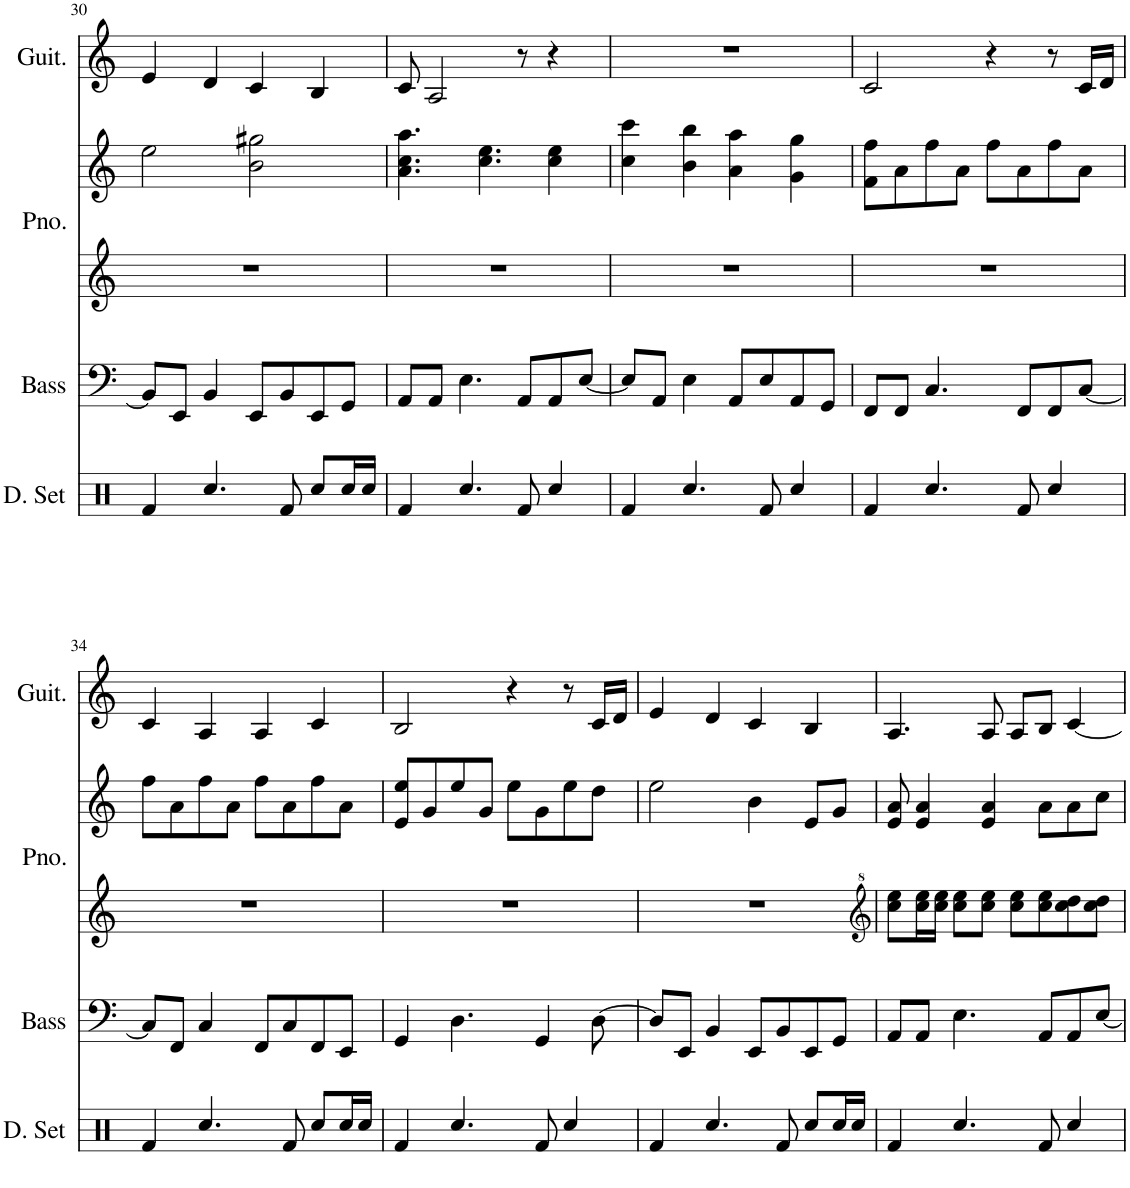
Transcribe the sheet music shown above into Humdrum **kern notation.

**kern	**kern	**kern	**kern	**kern
*part4	*part3	*part2	*part2	*part1
*staff5	*staff4	*staff3	*staff2	*staff1
*I"Drumset	*I"Acoustic Bass	*I"Piano	*	*I"Acoustic Guitar
*I'D. Set	*I'Bass	*I'Pno.	*	*I'Guit.
!!LO:PB:g=z
*clefX	*clefF4	*clefG2	*clefG2	*clefG2
*	*Trd7c12	*	*	*
*k[]	*k[]	*k[]	*k[]	*k[]
*M4/4	*M4/4	*M4/4	*M4/4	*M4/4
=30	=30	=30	=30	=30
4Rf/	8BB/L]	1r	2ee\	4e/
.	8EE/J	.	.	.
4.Rcc/	4BB/	.	.	4d/
.	8EE/L	.	2b\ 2gg#X\	4c/
8Rf/	8BB/	.	.	.
8Rcc/L	8EE/	.	.	4B/
16Rcc/L	8GG/J	.	.	.
16Rcc/JJ	.	.	.	.
=31	=31	=31	=31	=31
4Rf/	8AA/L	1r	4.a\ 4.cc\ 4.aa\	8c/
.	8AA/J	.	.	2A/
4.Rcc/	4.E\	.	.	.
.	.	.	4.cc\ 4.ee\	.
8Rf/	8AA/L	.	.	8r
4Rcc/	8AA/	.	4cc\ 4ee\	4r
.	[8E/J	.	.	.
=32	=32	=32	=32	=32
4Rf/	8E/L]	1r	4cc\ 4ccc\	1r
.	8AA/J	.	.	.
4.Rcc/	4E\	.	4b\ 4bb\	.
.	8AA/L	.	4a\ 4aa\	.
8Rf/	8E/	.	.	.
4Rcc/	8AA/	.	4g\ 4gg\	.
.	8GG/J	.	.	.
=33	=33	=33	=33	=33
4Rf/	8FF/L	1r	8f\ 8ff\L	2c/
.	8FF/J	.	8a\	.
4.Rcc/	4.C/	.	8ff\	.
.	.	.	8a\J	.
.	.	.	8ff\L	4r
8Rf/	8FF/L	.	8a\	.
4Rcc/	8FF/	.	8ff\	8r
.	[8C/J	.	8a\J	16c/LL
.	.	.	.	16d/JJ
!!LO:LB:g=z
=34	=34	=34	=34	=34
4Rf/	8C/L]	1r	8ff\L	4c/
.	8FF/J	.	8a\	.
4.Rcc/	4C/	.	8ff\	4A/
.	.	.	8a\J	.
.	8FF/L	.	8ff\L	4A/
8Rf/	8C/	.	8a\	.
8Rcc/L	8FF/	.	8ff\	4c/
16Rcc/L	8EE/J	.	8a\J	.
16Rcc/JJ	.	.	.	.
=35	=35	=35	=35	=35
4Rf/	4GG/	1r	8e/ 8ee/L	2B/
.	.	.	8g/	.
4.Rcc/	4.D\	.	8ee/	.
.	.	.	8g/J	.
.	.	.	8ee\L	4r
8Rf/	4GG/	.	8g\	.
4Rcc/	.	.	8ee\	8r
.	[8D\	.	8dd\J	16c/LL
.	.	.	.	16d/JJ
=36	=36	=36	=36	=36
4Rf/	8D/L]	1r	2ee\	4e/
.	8EE/J	.	.	.
4.Rcc/	4BB/	.	.	4d/
.	8EE/L	.	4b\	4c/
8Rf/	8BB/	.	.	.
8Rcc/L	8EE/	.	8e/L	4B/
16Rcc/L	8GG/J	.	8g/J	.
16Rcc/JJ	.	.	.	.
=37	=37	=37	=37	=37
*	*	*clefG^2	*	*
4Rf/	8AA/L	8ccc\ 8eee\L	8e/ 8a/	4.A/
.	8AA/J	16ccc\ 16eee\L	4e/ 4a/	.
.	.	16ccc\ 16eee\JJ	.	.
4.Rcc/	4.E\	8ccc\ 8eee\L	.	.
.	.	8ccc\ 8eee\J	4e/ 4a/	8A/
.	.	8ccc\ 8eee\L	.	8A/L
8Rf/	8AA/L	8ccc\ 8eee\	8a\L	8B/J
4Rcc/	8AA/	8ccc\ 8ddd\	8a\	[4c/
.	[8E/J	8ccc\ 8ddd\J	8cc\J	.
=	=	=	=	=
*-	*-	*-	*-	*-
